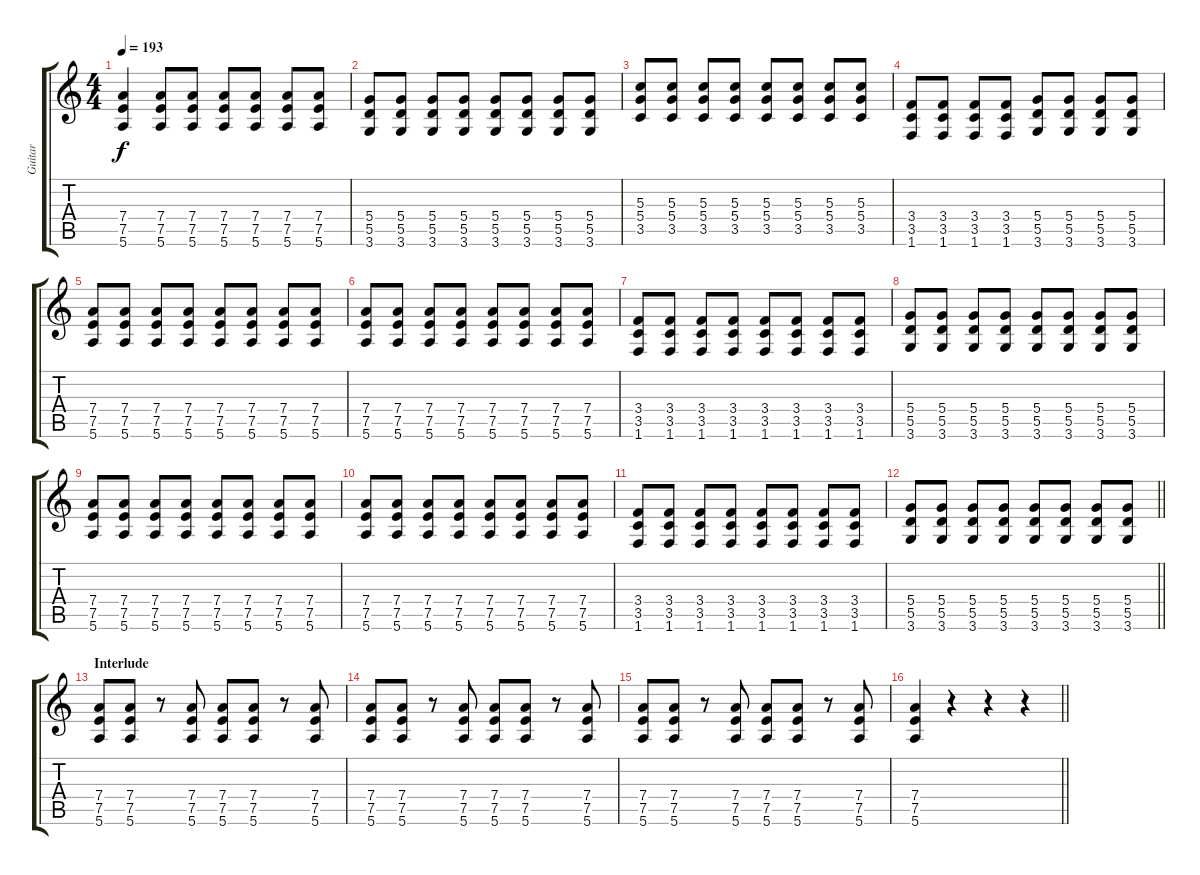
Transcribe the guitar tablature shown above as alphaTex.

\track ("Guitar" "Guitar") {instrument distortionguitar}
\staff {score tabs}
\tuning (E4 B3 G3 D3 A2 E2) {hide}
\ts (4 4)
\tempo 193
\clef g2
\ks c
(7.4 7.5 5.6).4{dy f} (7.4 7.5 5.6).8 (7.4 7.5 5.6).8 (7.4 7.5 5.6).8 (7.4 7.5 5.6).8 (7.4 7.5 5.6).8 (7.4 7.5 5.6).8 |
(5.4 5.5 3.6).8 (5.4 5.5 3.6).8 (5.4 5.5 3.6).8 (5.4 5.5 3.6).8 (5.4 5.5 3.6).8 (5.4 5.5 3.6).8 (5.4 5.5 3.6).8 (5.4 5.5 3.6).8 |
(5.3 5.4 3.5).8 (5.3 5.4 3.5).8 (5.3 5.4 3.5).8 (5.3 5.4 3.5).8 (5.3 5.4 3.5).8 (5.3 5.4 3.5).8 (5.3 5.4 3.5).8 (5.3 5.4 3.5).8 |
(3.4 3.5 1.6).8 (3.4 3.5 1.6).8 (3.4 3.5 1.6).8 (3.4 3.5 1.6).8 (5.4 5.5 3.6).8 (5.4 5.5 3.6).8 (5.4 5.5 3.6).8 (5.4 5.5 3.6).8 |
(7.4 7.5 5.6).8 (7.4 7.5 5.6).8 (7.4 7.5 5.6).8 (7.4 7.5 5.6).8 (7.4 7.5 5.6).8 (7.4 7.5 5.6).8 (7.4 7.5 5.6).8 (7.4 7.5 5.6).8 |
(7.4 7.5 5.6).8 (7.4 7.5 5.6).8 (7.4 7.5 5.6).8 (7.4 7.5 5.6).8 (7.4 7.5 5.6).8 (7.4 7.5 5.6).8 (7.4 7.5 5.6).8 (7.4 7.5 5.6).8 |
(3.4 3.5 1.6).8 (3.4 3.5 1.6).8 (3.4 3.5 1.6).8 (3.4 3.5 1.6).8 (3.4 3.5 1.6).8 (3.4 3.5 1.6).8 (3.4 3.5 1.6).8 (3.4 3.5 1.6).8 |
(5.4 5.5 3.6).8 (5.4 5.5 3.6).8 (5.4 5.5 3.6).8 (5.4 5.5 3.6).8 (5.4 5.5 3.6).8 (5.4 5.5 3.6).8 (5.4 5.5 3.6).8 (5.4 5.5 3.6).8 |
(7.4 7.5 5.6).8 (7.4 7.5 5.6).8 (7.4 7.5 5.6).8 (7.4 7.5 5.6).8 (7.4 7.5 5.6).8 (7.4 7.5 5.6).8 (7.4 7.5 5.6).8 (7.4 7.5 5.6).8 |
(7.4 7.5 5.6).8 (7.4 7.5 5.6).8 (7.4 7.5 5.6).8 (7.4 7.5 5.6).8 (7.4 7.5 5.6).8 (7.4 7.5 5.6).8 (7.4 7.5 5.6).8 (7.4 7.5 5.6).8 |
(3.4 3.5 1.6).8 (3.4 3.5 1.6).8 (3.4 3.5 1.6).8 (3.4 3.5 1.6).8 (3.4 3.5 1.6).8 (3.4 3.5 1.6).8 (3.4 3.5 1.6).8 (3.4 3.5 1.6).8 |
\barLineRight lightlight
(5.4 5.5 3.6).8 (5.4 5.5 3.6).8 (5.4 5.5 3.6).8 (5.4 5.5 3.6).8 (5.4 5.5 3.6).8 (5.4 5.5 3.6).8 (5.4 5.5 3.6).8 (5.4 5.5 3.6).8 |
\section ("" "Interlude")
(7.4 7.5 5.6).8 (7.4 7.5 5.6).8 r.8 (7.4 7.5 5.6).8 (7.4 7.5 5.6).8 (7.4 7.5 5.6).8 r.8 (7.4 7.5 5.6).8 |
(7.4 7.5 5.6).8 (7.4 7.5 5.6).8 r.8 (7.4 7.5 5.6).8 (7.4 7.5 5.6).8 (7.4 7.5 5.6).8 r.8 (7.4 7.5 5.6).8 |
(7.4 7.5 5.6).8 (7.4 7.5 5.6).8 r.8 (7.4 7.5 5.6).8 (7.4 7.5 5.6).8 (7.4 7.5 5.6).8 r.8 (7.4 7.5 5.6).8 |
\barLineRight lightlight
(7.4 7.5 5.6).4 r.4 r.4 r.4
